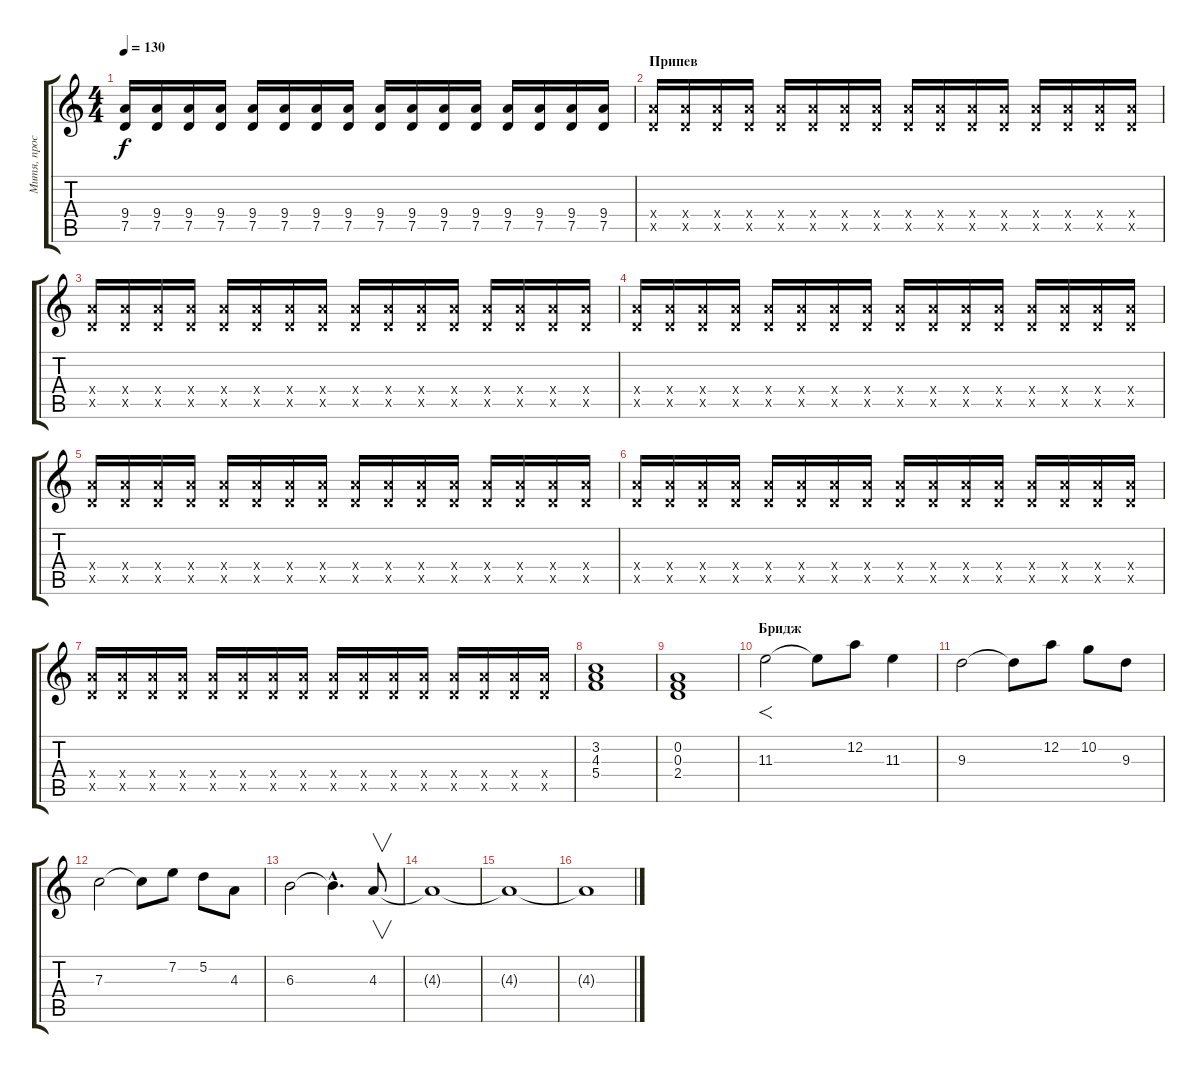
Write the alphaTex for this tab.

\track ("Митя, просто Митя" "Митя, прос") {instrument distortionguitar}
\staff {score tabs}
\tuning (D4 A3 F3 C3 G2 D2) {hide}
\ts (4 4)
\tempo 130
\clef g2
\ks c
(9.4 7.5).16{dy f} (9.4 7.5).16 (9.4 7.5).16 (9.4 7.5).16 (9.4 7.5).16 (9.4 7.5).16 (9.4 7.5).16 (9.4 7.5).16 (9.4 7.5).16 (9.4 7.5).16 (9.4 7.5).16 (9.4 7.5).16 (9.4 7.5).16 (9.4 7.5).16 (9.4 7.5).16 (9.4 7.5).16 |
\section ("" "Припев")
(9.4{x} 7.5{x}).16 (9.4{x} 7.5{x}).16 (9.4{x} 7.5{x}).16 (9.4{x} 7.5{x}).16 (9.4{x} 7.5{x}).16 (9.4{x} 7.5{x}).16 (9.4{x} 7.5{x}).16 (9.4{x} 7.5{x}).16 (9.4{x} 7.5{x}).16 (9.4{x} 7.5{x}).16 (9.4{x} 7.5{x}).16 (9.4{x} 7.5{x}).16 (9.4{x} 7.5{x}).16 (9.4{x} 7.5{x}).16 (9.4{x} 7.5{x}).16 (9.4{x} 7.5{x}).16 |
(9.4{x} 7.5{x}).16 (9.4{x} 7.5{x}).16 (9.4{x} 7.5{x}).16 (9.4{x} 7.5{x}).16 (9.4{x} 7.5{x}).16 (9.4{x} 7.5{x}).16 (9.4{x} 7.5{x}).16 (9.4{x} 7.5{x}).16 (9.4{x} 7.5{x}).16 (9.4{x} 7.5{x}).16 (9.4{x} 7.5{x}).16 (9.4{x} 7.5{x}).16 (9.4{x} 7.5{x}).16 (9.4{x} 7.5{x}).16 (9.4{x} 7.5{x}).16 (9.4{x} 7.5{x}).16 |
(9.4{x} 7.5{x}).16 (9.4{x} 7.5{x}).16 (9.4{x} 7.5{x}).16 (9.4{x} 7.5{x}).16 (9.4{x} 7.5{x}).16 (9.4{x} 7.5{x}).16 (9.4{x} 7.5{x}).16 (9.4{x} 7.5{x}).16 (9.4{x} 7.5{x}).16 (9.4{x} 7.5{x}).16 (9.4{x} 7.5{x}).16 (9.4{x} 7.5{x}).16 (9.4{x} 7.5{x}).16 (9.4{x} 7.5{x}).16 (9.4{x} 7.5{x}).16 (9.4{x} 7.5{x}).16 |
(9.4{x} 7.5{x}).16 (9.4{x} 7.5{x}).16 (9.4{x} 7.5{x}).16 (9.4{x} 7.5{x}).16 (9.4{x} 7.5{x}).16 (9.4{x} 7.5{x}).16 (9.4{x} 7.5{x}).16 (9.4{x} 7.5{x}).16 (9.4{x} 7.5{x}).16 (9.4{x} 7.5{x}).16 (9.4{x} 7.5{x}).16 (9.4{x} 7.5{x}).16 (9.4{x} 7.5{x}).16 (9.4{x} 7.5{x}).16 (9.4{x} 7.5{x}).16 (9.4{x} 7.5{x}).16 |
(9.4{x} 7.5{x}).16 (9.4{x} 7.5{x}).16 (9.4{x} 7.5{x}).16 (9.4{x} 7.5{x}).16 (9.4{x} 7.5{x}).16 (9.4{x} 7.5{x}).16 (9.4{x} 7.5{x}).16 (9.4{x} 7.5{x}).16 (9.4{x} 7.5{x}).16 (9.4{x} 7.5{x}).16 (9.4{x} 7.5{x}).16 (9.4{x} 7.5{x}).16 (9.4{x} 7.5{x}).16 (9.4{x} 7.5{x}).16 (9.4{x} 7.5{x}).16 (9.4{x} 7.5{x}).16 |
(9.4{x} 7.5{x}).16 (9.4{x} 7.5{x}).16 (9.4{x} 7.5{x}).16 (9.4{x} 7.5{x}).16 (9.4{x} 7.5{x}).16 (9.4{x} 7.5{x}).16 (9.4{x} 7.5{x}).16 (9.4{x} 7.5{x}).16 (9.4{x} 7.5{x}).16 (9.4{x} 7.5{x}).16 (9.4{x} 7.5{x}).16 (9.4{x} 7.5{x}).16 (9.4{x} 7.5{x}).16 (9.4{x} 7.5{x}).16 (9.4{x} 7.5{x}).16 (9.4{x} 7.5{x}).16 |
(3.2 4.3 5.4).1 |
(0.2 0.3 2.4).1 |
\section ("" "Бридж")
11.3.2{f} 11.3{t}.8 12.2.8 11.3.4 |
9.3.2 9.3{t}.8 12.2.8 10.2.8 9.3.8 |
7.3.2 7.3{t}.8 7.2.8 5.2.8 4.3.8 |
6.3.2 6.3{hac t}.4{d} 4.3.8{v} |
4.3{t}.1 |
4.3{t}.1 |
4.3{t}.1
